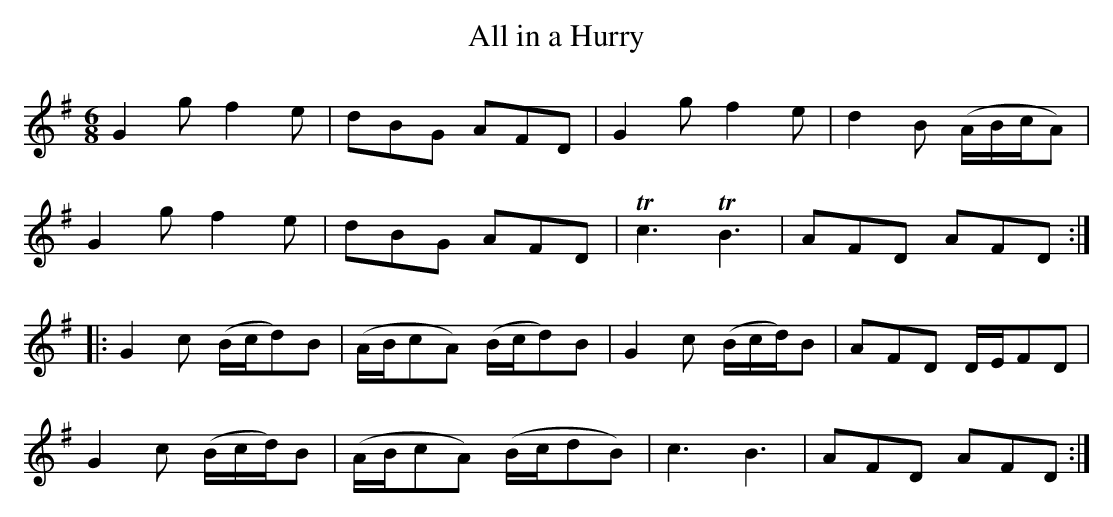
X:1
T:All in a Hurry
M:6/8
L:1/8
K:G
G2g f2e|dBG AFD|G2g f2e|d2B (A/B/c/A)|
G2g f2e|dBG AFD|Tc3 TB3|AFD AFD:|
|:G2c (B/c/d)B|(A/B/cA) (B/c/d)B|G2c (B/c/d/)B|AFD D/E/FD|
G2c (B/c/d/)B|(A/B/cA) (B/c/dB)|c3 B3|AFD AFD:|]
